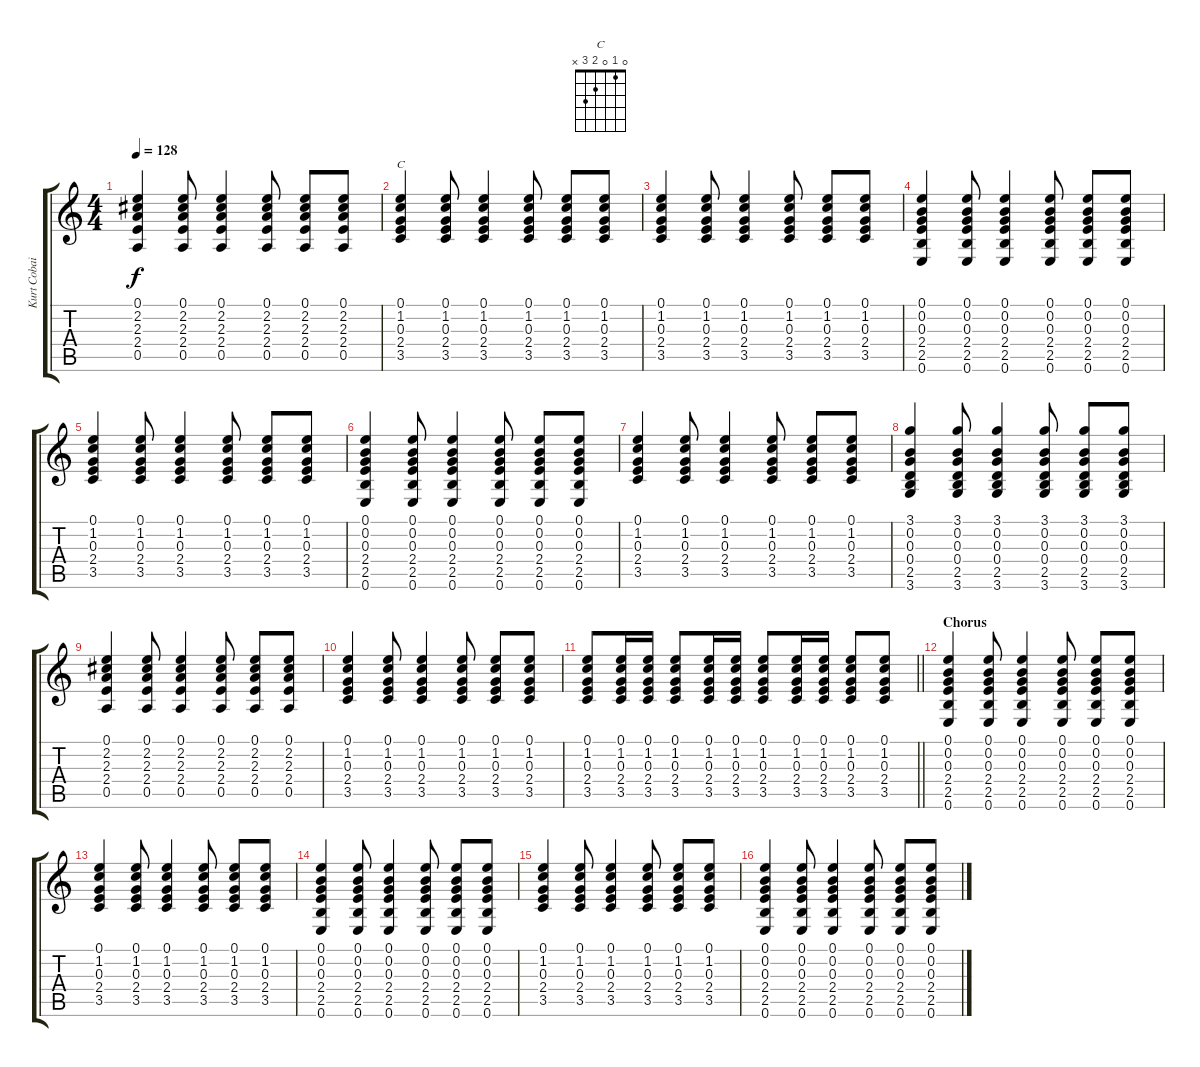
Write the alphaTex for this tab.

\track ("Kurt Cobain" "Kurt Cobai") {instrument acousticguitarsteel}
\staff {score tabs}
\tuning (E4 B3 G3 D3 A2 E2) {hide}
\chord ("C" 0 1 0 2 3 x)
\ts (4 4)
\tempo 128
\clef g2
\ks c
(0.1 2.2 2.3 2.4 0.5).4{dy f} (0.1 2.2 2.3 2.4 0.5).8 (0.1 2.2 2.3 2.4 0.5).4 (0.1 2.2 2.3 2.4 0.5).8 (0.1 2.2 2.3 2.4 0.5).8 (0.1 2.2 2.3 2.4 0.5).8 |
(0.1 1.2 0.3 2.4 3.5).4{ch "C"} (0.1 1.2 0.3 2.4 3.5).8 (0.1 1.2 0.3 2.4 3.5).4 (0.1 1.2 0.3 2.4 3.5).8 (0.1 1.2 0.3 2.4 3.5).8 (0.1 1.2 0.3 2.4 3.5).8 |
(0.1 1.2 0.3 2.4 3.5).4 (0.1 1.2 0.3 2.4 3.5).8 (0.1 1.2 0.3 2.4 3.5).4 (0.1 1.2 0.3 2.4 3.5).8 (0.1 1.2 0.3 2.4 3.5).8 (0.1 1.2 0.3 2.4 3.5).8 |
(0.1 0.2 0.3 2.4 2.5 0.6).4{volume 8} (0.1 0.2 0.3 2.4 2.5 0.6).8 (0.1 0.2 0.3 2.4 2.5 0.6).4 (0.1 0.2 0.3 2.4 2.5 0.6).8 (0.1 0.2 0.3 2.4 2.5 0.6).8 (0.1 0.2 0.3 2.4 2.5 0.6).8 |
(0.1 1.2 0.3 2.4 3.5).4 (0.1 1.2 0.3 2.4 3.5).8 (0.1 1.2 0.3 2.4 3.5).4 (0.1 1.2 0.3 2.4 3.5).8 (0.1 1.2 0.3 2.4 3.5).8 (0.1 1.2 0.3 2.4 3.5).8 |
(0.1 0.2 0.3 2.4 2.5 0.6).4 (0.1 0.2 0.3 2.4 2.5 0.6).8 (0.1 0.2 0.3 2.4 2.5 0.6).4 (0.1 0.2 0.3 2.4 2.5 0.6).8 (0.1 0.2 0.3 2.4 2.5 0.6).8 (0.1 0.2 0.3 2.4 2.5 0.6).8 |
(0.1 1.2 0.3 2.4 3.5).4 (0.1 1.2 0.3 2.4 3.5).8 (0.1 1.2 0.3 2.4 3.5).4 (0.1 1.2 0.3 2.4 3.5).8 (0.1 1.2 0.3 2.4 3.5).8 (0.1 1.2 0.3 2.4 3.5).8 |
(3.1 0.2 0.3 0.4 2.5 3.6).4 (3.1 0.2 0.3 0.4 2.5 3.6).8 (3.1 0.2 0.3 0.4 2.5 3.6).4 (3.1 0.2 0.3 0.4 2.5 3.6).8 (3.1 0.2 0.3 0.4 2.5 3.6).8 (3.1 0.2 0.3 0.4 2.5 3.6).8 |
(0.1 2.2 2.3 2.4 0.5).4 (0.1 2.2 2.3 2.4 0.5).8 (0.1 2.2 2.3 2.4 0.5).4 (0.1 2.2 2.3 2.4 0.5).8 (0.1 2.2 2.3 2.4 0.5).8 (0.1 2.2 2.3 2.4 0.5).8 |
(0.1 1.2 0.3 2.4 3.5).4 (0.1 1.2 0.3 2.4 3.5).8 (0.1 1.2 0.3 2.4 3.5).4 (0.1 1.2 0.3 2.4 3.5).8 (0.1 1.2 0.3 2.4 3.5).8 (0.1 1.2 0.3 2.4 3.5).8 |
\barLineRight lightlight
(0.1 1.2 0.3 2.4 3.5).8{volume 10} (0.1 1.2 0.3 2.4 3.5).16 (0.1 1.2 0.3 2.4 3.5).16 (0.1 1.2 0.3 2.4 3.5).8 (0.1 1.2 0.3 2.4 3.5).16 (0.1 1.2 0.3 2.4 3.5).16 (0.1 1.2 0.3 2.4 3.5).8 (0.1 1.2 0.3 2.4 3.5).16 (0.1 1.2 0.3 2.4 3.5).16 (0.1 1.2 0.3 2.4 3.5).8 (0.1 1.2 0.3 2.4 3.5).8 |
\section ("" "Chorus")
(0.1 0.2 0.3 2.4 2.5 0.6).4{volume 10} (0.1 0.2 0.3 2.4 2.5 0.6).8 (0.1 0.2 0.3 2.4 2.5 0.6).4 (0.1 0.2 0.3 2.4 2.5 0.6).8 (0.1 0.2 0.3 2.4 2.5 0.6).8 (0.1 0.2 0.3 2.4 2.5 0.6).8 |
(0.1 1.2 0.3 2.4 3.5).4 (0.1 1.2 0.3 2.4 3.5).8 (0.1 1.2 0.3 2.4 3.5).4 (0.1 1.2 0.3 2.4 3.5).8 (0.1 1.2 0.3 2.4 3.5).8 (0.1 1.2 0.3 2.4 3.5).8 |
(0.1 0.2 0.3 2.4 2.5 0.6).4 (0.1 0.2 0.3 2.4 2.5 0.6).8 (0.1 0.2 0.3 2.4 2.5 0.6).4 (0.1 0.2 0.3 2.4 2.5 0.6).8 (0.1 0.2 0.3 2.4 2.5 0.6).8 (0.1 0.2 0.3 2.4 2.5 0.6).8 |
(0.1 1.2 0.3 2.4 3.5).4 (0.1 1.2 0.3 2.4 3.5).8 (0.1 1.2 0.3 2.4 3.5).4 (0.1 1.2 0.3 2.4 3.5).8 (0.1 1.2 0.3 2.4 3.5).8 (0.1 1.2 0.3 2.4 3.5).8 |
(0.1 0.2 0.3 2.4 2.5 0.6).4 (0.1 0.2 0.3 2.4 2.5 0.6).8 (0.1 0.2 0.3 2.4 2.5 0.6).4 (0.1 0.2 0.3 2.4 2.5 0.6).8 (0.1 0.2 0.3 2.4 2.5 0.6).8 (0.1 0.2 0.3 2.4 2.5 0.6).8
